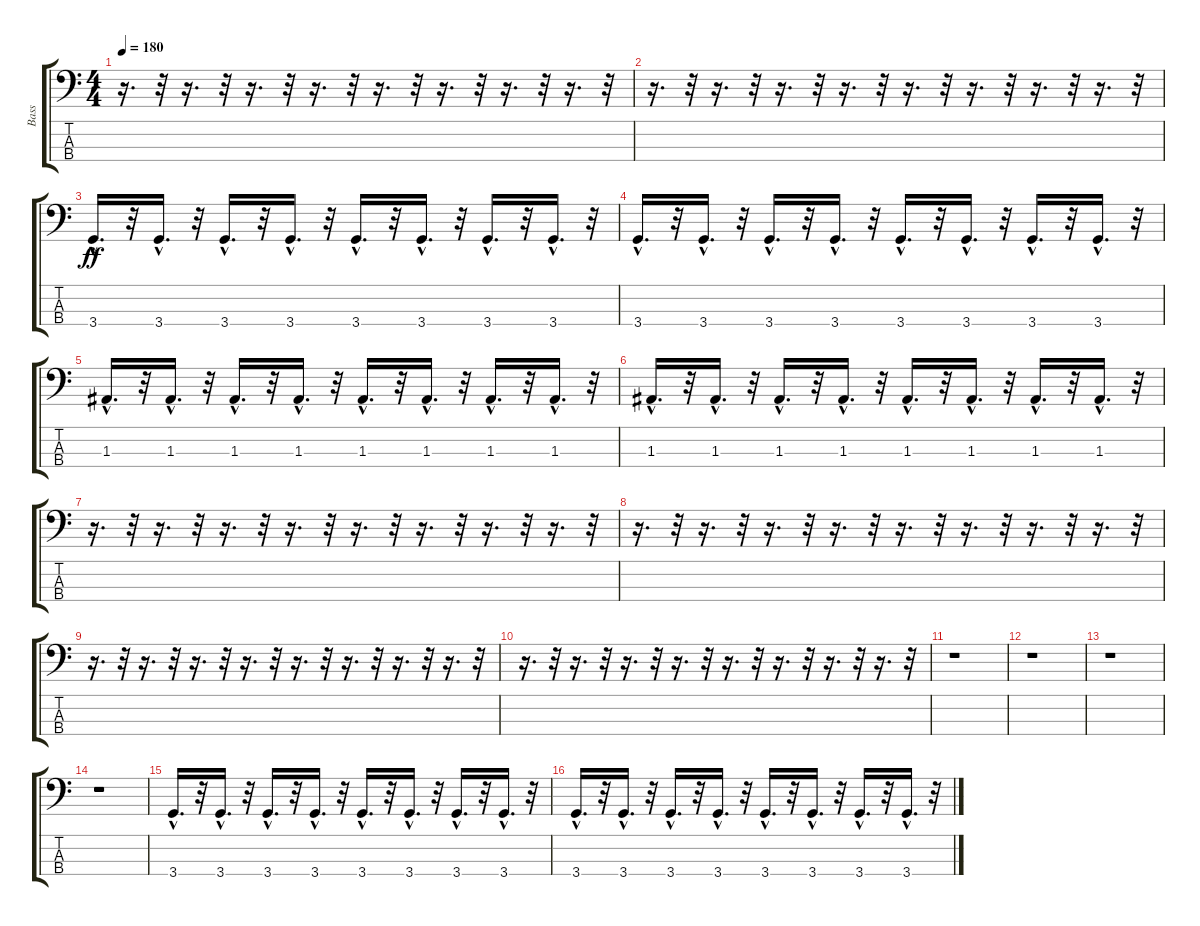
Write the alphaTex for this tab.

\track ("Bass" "Bass") {instrument fretlessbass}
\staff {score tabs}
\tuning (G2 D2 A1 E1) {hide}
\ts (4 4)
\tempo 180
\clef f4
\ks c
r.16{d dy ff} r.32 r.16{d} r.32 r.16{d} r.32 r.16{d} r.32 r.16{d} r.32 r.16{d} r.32 r.16{d} r.32 r.16{d} r.32 |
r.16{d} r.32 r.16{d} r.32 r.16{d} r.32 r.16{d} r.32 r.16{d} r.32 r.16{d} r.32 r.16{d} r.32 r.16{d} r.32 |
3.4{hac}.16{d} r.32 3.4{hac}.16{d} r.32 3.4{hac}.16{d} r.32 3.4{hac}.16{d} r.32 3.4{hac}.16{d} r.32 3.4{hac}.16{d} r.32 3.4{hac}.16{d} r.32 3.4{hac}.16{d} r.32 |
3.4{hac}.16{d} r.32 3.4{hac}.16{d} r.32 3.4{hac}.16{d} r.32 3.4{hac}.16{d} r.32 3.4{hac}.16{d} r.32 3.4{hac}.16{d} r.32 3.4{hac}.16{d} r.32 3.4{hac}.16{d} r.32 |
1.3{hac}.16{d} r.32 1.3{hac}.16{d} r.32 1.3{hac}.16{d} r.32 1.3{hac}.16{d} r.32 1.3{hac}.16{d} r.32 1.3{hac}.16{d} r.32 1.3{hac}.16{d} r.32 1.3{hac}.16{d} r.32 |
1.3{hac}.16{d} r.32 1.3{hac}.16{d} r.32 1.3{hac}.16{d} r.32 1.3{hac}.16{d} r.32 1.3{hac}.16{d} r.32 1.3{hac}.16{d} r.32 1.3{hac}.16{d} r.32 1.3{hac}.16{d} r.32 |
r.16{d} r.32 r.16{d} r.32 r.16{d} r.32 r.16{d} r.32 r.16{d} r.32 r.16{d} r.32 r.16{d} r.32 r.16{d} r.32 |
r.16{d} r.32 r.16{d} r.32 r.16{d} r.32 r.16{d} r.32 r.16{d} r.32 r.16{d} r.32 r.16{d} r.32 r.16{d} r.32 |
r.16{d} r.32 r.16{d} r.32 r.16{d} r.32 r.16{d} r.32 r.16{d} r.32 r.16{d} r.32 r.16{d} r.32 r.16{d} r.32 |
r.16{d} r.32 r.16{d} r.32 r.16{d} r.32 r.16{d} r.32 r.16{d} r.32 r.16{d} r.32 r.16{d} r.32 r.16{d} r.32 |
r.1 |
r.1 |
r.1 |
r.1 |
3.4{hac}.16{d} r.32 3.4{hac}.16{d} r.32 3.4{hac}.16{d} r.32 3.4{hac}.16{d} r.32 3.4{hac}.16{d} r.32 3.4{hac}.16{d} r.32 3.4{hac}.16{d} r.32 3.4{hac}.16{d} r.32 |
3.4{hac}.16{d} r.32 3.4{hac}.16{d} r.32 3.4{hac}.16{d} r.32 3.4{hac}.16{d} r.32 3.4{hac}.16{d} r.32 3.4{hac}.16{d} r.32 3.4{hac}.16{d} r.32 3.4{hac}.16{d} r.32
